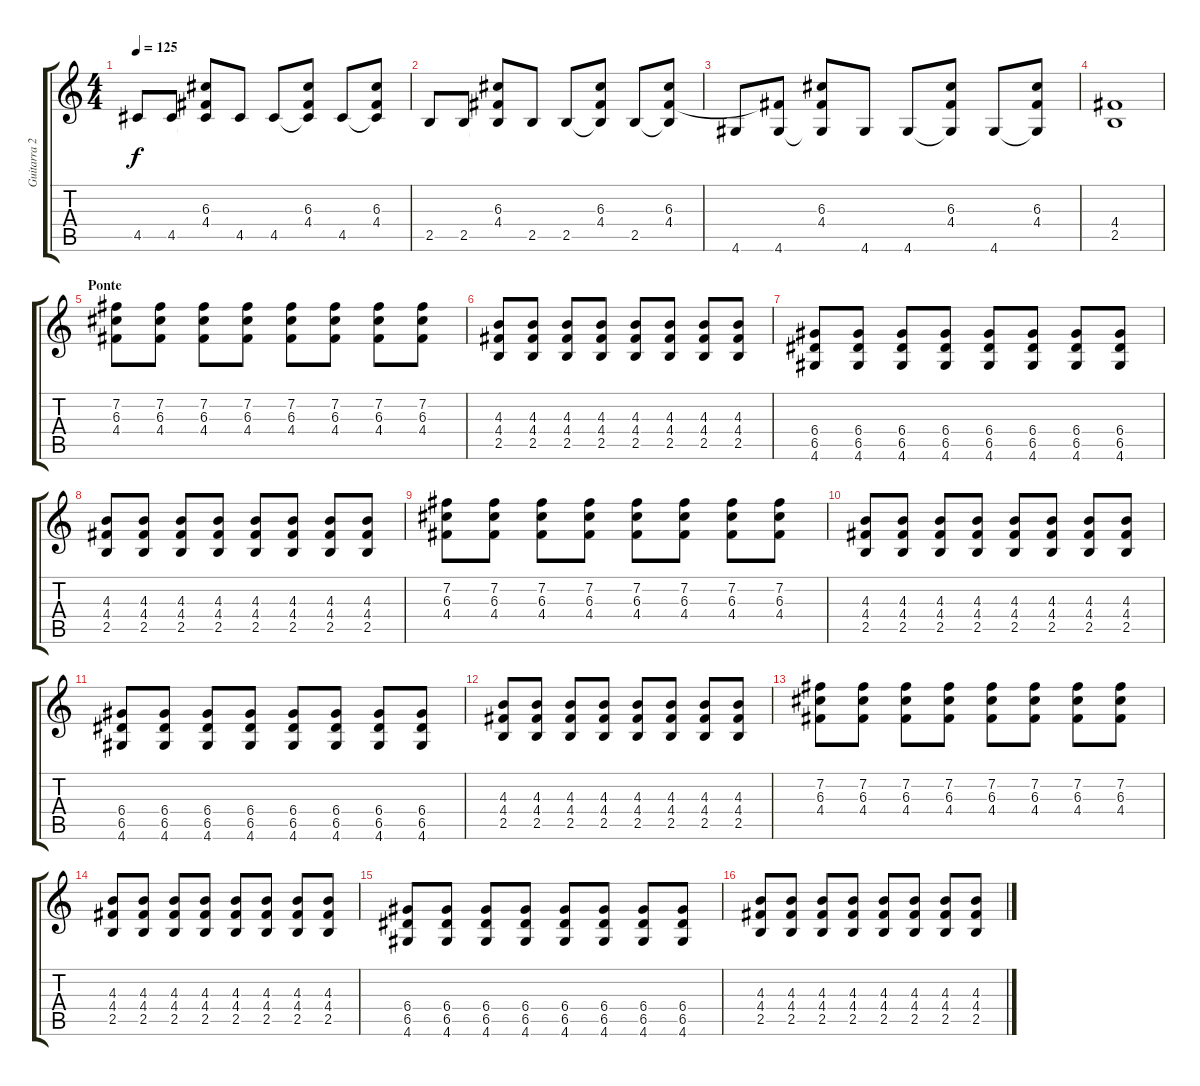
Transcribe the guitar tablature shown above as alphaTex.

\track ("Guitarra 2" "Guitarra 2") {instrument distortionguitar}
\staff {score tabs}
\tuning (E4 B3 G3 D3 A2 E2) {hide}
\ts (4 4)
\tempo 125
\clef g2
\ks c
4.5.8{dy f} 4.5.8 (6.3 4.4 4.5{t}).8 4.5.8 4.5.8 (6.3 4.4 4.5{t}).8 4.5.8 (6.3 4.4 4.5{t}).8 |
2.5.8 2.5.8 (6.3 4.4 2.5{t}).8 2.5.8 2.5.8 (6.3 4.4 2.5{t}).8 2.5.8 (6.3 4.4 2.5{t}).8 |
4.6.8 (4.4{t} 4.6).8 (6.3 4.4 4.6{t}).8 4.6.8 4.6.8 (6.3 4.4 4.6{t}).8 4.6.8 (6.3 4.4 4.6{t}).8 |
(4.4 2.5).1 |
\section ("" "Ponte")
(7.2 6.3 4.4).8{instrument distortionguitar} (7.2 6.3 4.4).8 (7.2 6.3 4.4).8 (7.2 6.3 4.4).8 (7.2 6.3 4.4).8 (7.2 6.3 4.4).8 (7.2 6.3 4.4).8 (7.2 6.3 4.4).8 |
(4.3 4.4 2.5).8 (4.3 4.4 2.5).8 (4.3 4.4 2.5).8 (4.3 4.4 2.5).8 (4.3 4.4 2.5).8 (4.3 4.4 2.5).8 (4.3 4.4 2.5).8 (4.3 4.4 2.5).8 |
(6.4 6.5 4.6).8 (6.4 6.5 4.6).8 (6.4 6.5 4.6).8 (6.4 6.5 4.6).8 (6.4 6.5 4.6).8 (6.4 6.5 4.6).8 (6.4 6.5 4.6).8 (6.4 6.5 4.6).8 |
(4.3 4.4 2.5).8 (4.3 4.4 2.5).8 (4.3 4.4 2.5).8 (4.3 4.4 2.5).8 (4.3 4.4 2.5).8 (4.3 4.4 2.5).8 (4.3 4.4 2.5).8 (4.3 4.4 2.5).8 |
(7.2 6.3 4.4).8 (7.2 6.3 4.4).8 (7.2 6.3 4.4).8 (7.2 6.3 4.4).8 (7.2 6.3 4.4).8 (7.2 6.3 4.4).8 (7.2 6.3 4.4).8 (7.2 6.3 4.4).8 |
(4.3 4.4 2.5).8 (4.3 4.4 2.5).8 (4.3 4.4 2.5).8 (4.3 4.4 2.5).8 (4.3 4.4 2.5).8 (4.3 4.4 2.5).8 (4.3 4.4 2.5).8 (4.3 4.4 2.5).8 |
(6.4 6.5 4.6).8 (6.4 6.5 4.6).8 (6.4 6.5 4.6).8 (6.4 6.5 4.6).8 (6.4 6.5 4.6).8 (6.4 6.5 4.6).8 (6.4 6.5 4.6).8 (6.4 6.5 4.6).8 |
(4.3 4.4 2.5).8 (4.3 4.4 2.5).8 (4.3 4.4 2.5).8 (4.3 4.4 2.5).8 (4.3 4.4 2.5).8 (4.3 4.4 2.5).8 (4.3 4.4 2.5).8 (4.3 4.4 2.5).8 |
(7.2 6.3 4.4).8 (7.2 6.3 4.4).8 (7.2 6.3 4.4).8 (7.2 6.3 4.4).8 (7.2 6.3 4.4).8 (7.2 6.3 4.4).8 (7.2 6.3 4.4).8 (7.2 6.3 4.4).8 |
(4.3 4.4 2.5).8 (4.3 4.4 2.5).8 (4.3 4.4 2.5).8 (4.3 4.4 2.5).8 (4.3 4.4 2.5).8 (4.3 4.4 2.5).8 (4.3 4.4 2.5).8 (4.3 4.4 2.5).8 |
(6.4 6.5 4.6).8 (6.4 6.5 4.6).8 (6.4 6.5 4.6).8 (6.4 6.5 4.6).8 (6.4 6.5 4.6).8 (6.4 6.5 4.6).8 (6.4 6.5 4.6).8 (6.4 6.5 4.6).8 |
(4.3 4.4 2.5).8 (4.3 4.4 2.5).8 (4.3 4.4 2.5).8 (4.3 4.4 2.5).8 (4.3 4.4 2.5).8 (4.3 4.4 2.5).8 (4.3 4.4 2.5).8 (4.3 4.4 2.5).8
